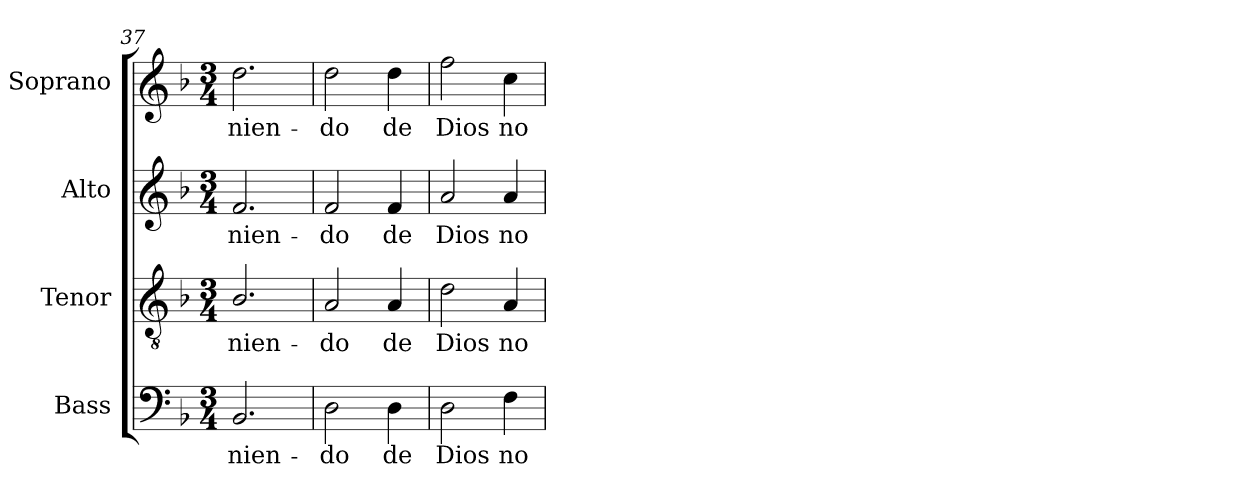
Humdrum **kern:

**kern	**text	**kern	**text	**kern	**text	**kern	**text
*part4	*part4	*part3	*part3	*part2	*part2	*part1	*part1
*staff4	*staff4	*staff3	*staff3	*staff2	*staff2	*staff1	*staff1
*I"Bass	*	*I"Tenor	*	*I"Alto	*	*I"Soprano	*
*I'B	*	*I'T	*	*I'A	*	*I'S	*
*clefF4	*	*clefGv2	*	*clefG2	*	*clefG2	*
*k[b-]	*	*k[b-]	*	*k[b-]	*	*k[b-]	*
*F:	*	*F:	*	*F:	*	*F:	*
*M3/4	*	*M3/4	*	*M3/4	*	*M3/4	*
=37	=37	=37	=37	=37	=37	=37	=37
!	!LO:LY:b	!	!LO:LY:b	!	!LO:LY:b	!	!LO:LY:b
2.BB-	-nien-	2.B-/	-nien-	2.f	-nien-	2.dd	-nien-
=38	=38	=38	=38	=38	=38	=38	=38
!	!LO:LY:b	!	!LO:LY:b	!	!LO:LY:b	!	!LO:LY:b
2D	-do	2A	-do	2f	-do	2dd	-do
!	!LO:LY:b	!	!LO:LY:b	!	!LO:LY:b	!	!LO:LY:b
4D	de	4A	de	4f	de	4dd	de
=39	=39	=39	=39	=39	=39	=39	=39
!	!LO:LY:b	!	!LO:LY:b	!	!LO:LY:b	!	!LO:LY:b
2D	Dios	2d	Dios	2a	Dios	2ff	Dios
!	!LO:LY:b	!	!LO:LY:b	!	!LO:LY:b	!	!LO:LY:b
4F	no-	4A	no-	4a	no-	4cc	no-
=	=	=	=	=	=	=	=
*-	*-	*-	*-	*-	*-	*-	*-
